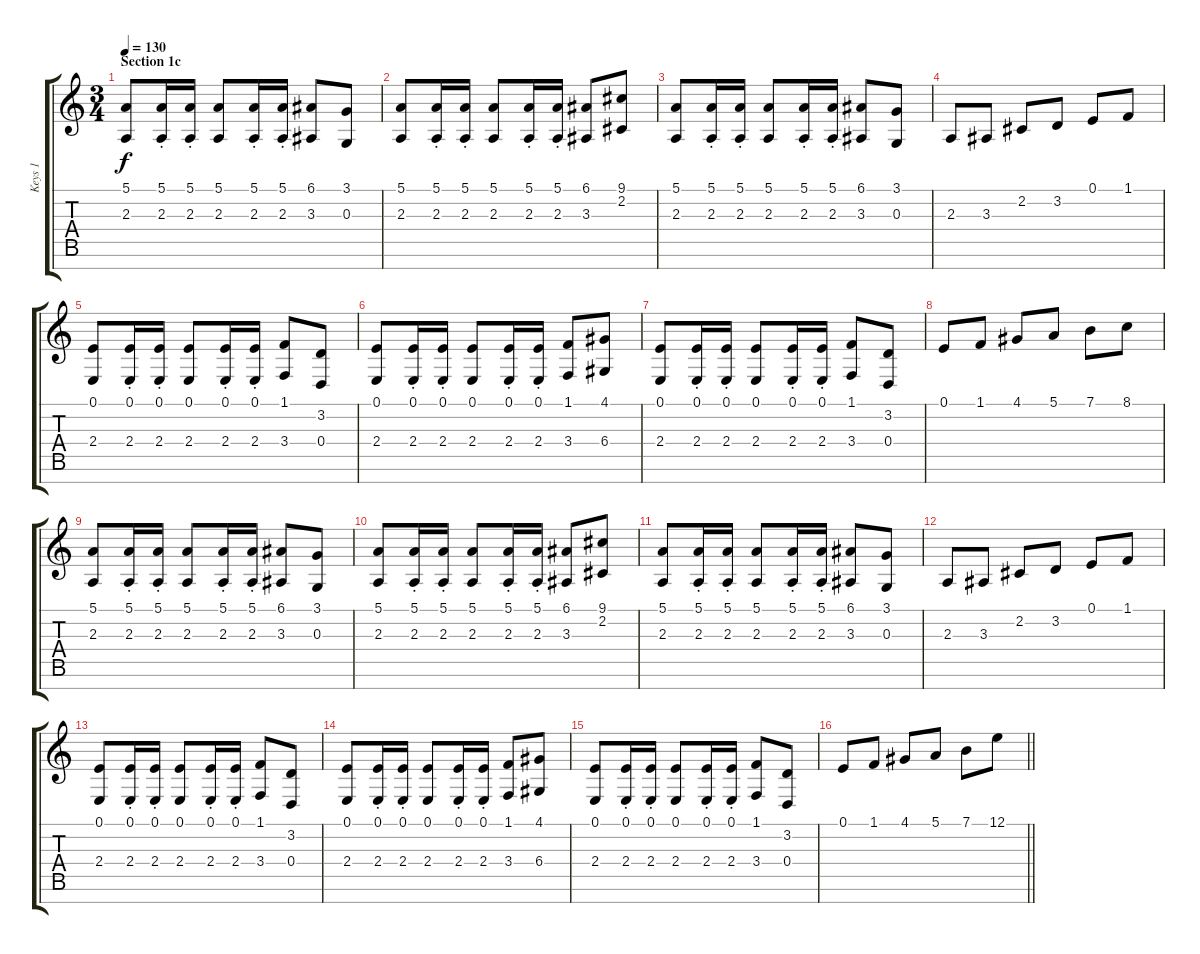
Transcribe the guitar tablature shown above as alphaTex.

\track ("Keys 1" "Keys 1") {instrument xylophone}
\staff {score tabs}
\tuning (E4 B3 G3 D3 A2 E2 B1) {hide}
\ts (3 4)
\section ("" "Section 1c")
\tempo 130
\clef g2
\ks c
(5.1 2.3).8{dy f} (5.1{st} 2.3{st}).16 (5.1{st} 2.3{st}).16 (5.1 2.3).8 (5.1{st} 2.3{st}).16 (5.1{st} 2.3{st}).16 (6.1 3.3).8 (3.1 0.3).8 |
(5.1 2.3).8 (5.1{st} 2.3{st}).16 (5.1{st} 2.3{st}).16 (5.1 2.3).8 (5.1{st} 2.3{st}).16 (5.1{st} 2.3{st}).16 (6.1 3.3).8 (9.1 2.2).8 |
(5.1 2.3).8 (5.1{st} 2.3{st}).16 (5.1{st} 2.3{st}).16 (5.1 2.3).8 (5.1{st} 2.3{st}).16 (5.1{st} 2.3{st}).16 (6.1 3.3).8 (3.1 0.3).8 |
2.3.8 3.3.8 2.2.8 3.2.8 0.1.8 1.1.8 |
(0.1 2.4).8 (0.1{st} 2.4{st}).16 (0.1{st} 2.4{st}).16 (0.1 2.4).8 (0.1{st} 2.4{st}).16 (0.1{st} 2.4{st}).16 (1.1 3.4).8 (3.2 0.4).8 |
(0.1 2.4).8 (0.1{st} 2.4{st}).16 (0.1{st} 2.4{st}).16 (0.1 2.4).8 (0.1{st} 2.4{st}).16 (0.1{st} 2.4{st}).16 (1.1 3.4).8 (4.1 6.4).8 |
(0.1 2.4).8 (0.1{st} 2.4{st}).16 (0.1{st} 2.4{st}).16 (0.1 2.4).8 (0.1{st} 2.4{st}).16 (0.1{st} 2.4{st}).16 (1.1 3.4).8 (3.2 0.4).8 |
0.1.8 1.1.8 4.1.8 5.1.8 7.1.8 8.1.8 |
(5.1 2.3).8 (5.1{st} 2.3{st}).16 (5.1{st} 2.3{st}).16 (5.1 2.3).8 (5.1{st} 2.3{st}).16 (5.1{st} 2.3{st}).16 (6.1 3.3).8 (3.1 0.3).8 |
(5.1 2.3).8 (5.1{st} 2.3{st}).16 (5.1{st} 2.3{st}).16 (5.1 2.3).8 (5.1{st} 2.3{st}).16 (5.1{st} 2.3{st}).16 (6.1 3.3).8 (9.1 2.2).8 |
(5.1 2.3).8 (5.1{st} 2.3{st}).16 (5.1{st} 2.3{st}).16 (5.1 2.3).8 (5.1{st} 2.3{st}).16 (5.1{st} 2.3{st}).16 (6.1 3.3).8 (3.1 0.3).8 |
2.3.8 3.3.8 2.2.8 3.2.8 0.1.8 1.1.8 |
(0.1 2.4).8 (0.1{st} 2.4{st}).16 (0.1{st} 2.4{st}).16 (0.1 2.4).8 (0.1{st} 2.4{st}).16 (0.1{st} 2.4{st}).16 (1.1 3.4).8 (3.2 0.4).8 |
(0.1 2.4).8 (0.1{st} 2.4{st}).16 (0.1{st} 2.4{st}).16 (0.1 2.4).8 (0.1{st} 2.4{st}).16 (0.1{st} 2.4{st}).16 (1.1 3.4).8 (4.1 6.4).8 |
(0.1 2.4).8 (0.1{st} 2.4{st}).16 (0.1{st} 2.4{st}).16 (0.1 2.4).8 (0.1{st} 2.4{st}).16 (0.1{st} 2.4{st}).16 (1.1 3.4).8 (3.2 0.4).8 |
\barLineRight lightlight
0.1.8 1.1.8 4.1.8 5.1.8 7.1.8 12.1.8
